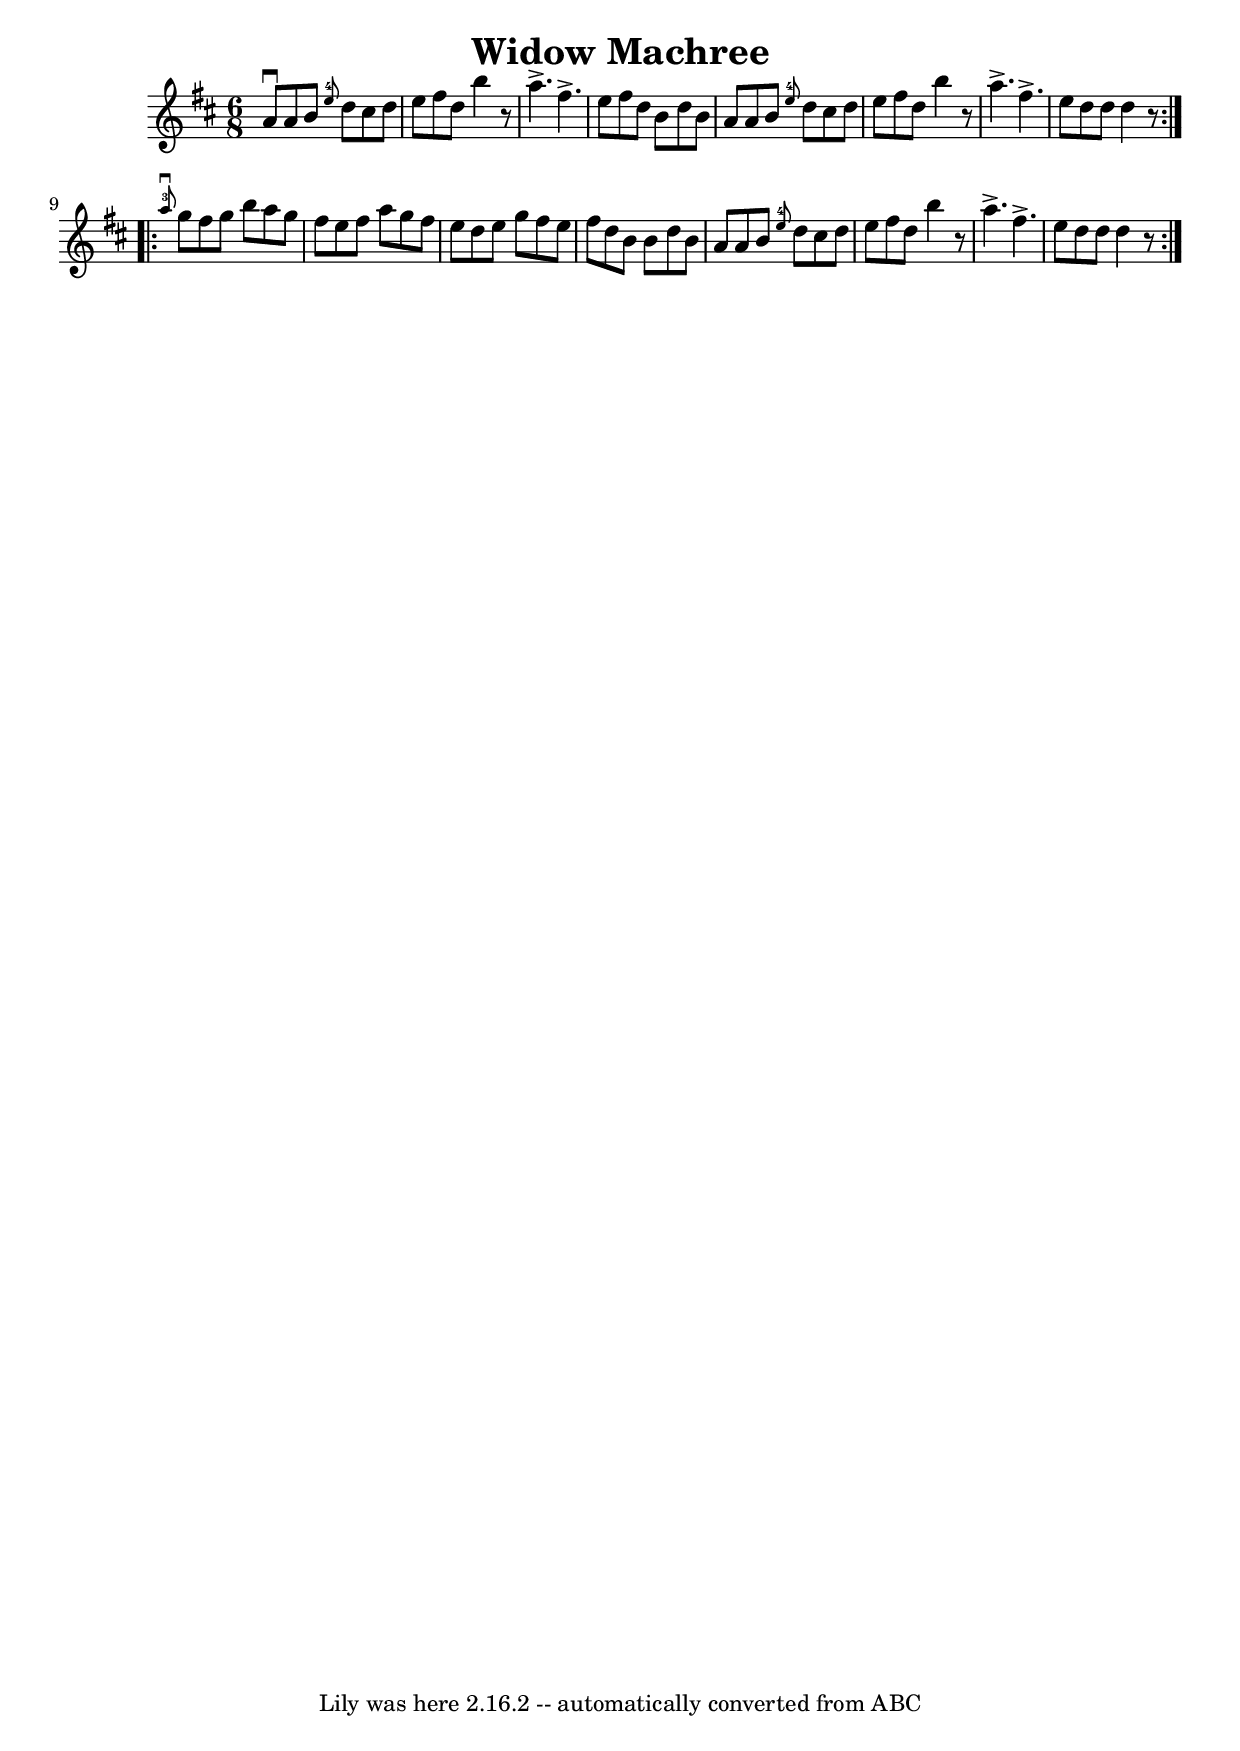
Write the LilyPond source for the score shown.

\version "2.7.40"
\include "Mammoth.ily"
\header {
	%% book = "Ryan's Mammoth Collection"
	crossRefNumber = "1"
	footnotes = "\\\\89 465"
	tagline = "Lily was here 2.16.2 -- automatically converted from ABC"
	title = "Widow Machree"
}
voicedefault =  {


\repeat volta 2 {
\time 6/8 \key d \major a'8^\downbow a'8 b'8    \grace { e''8-4 } 
 d''8 cis''8 d''8    |
 e''8 fis''8 d''8 b''4    r8   
|
 a''4.^\accent fis''4.^\accent   |
 e''8 fis''8    
d''8 b'8 d''8 b'8    |
 a'8 a'8 b'8    \grace {    
e''8-4 } d''8 cis''8 d''8    |
 e''8 fis''8 d''8    
b''4    r8   |
 a''4.^\accent fis''4.^\accent   |
 e''8    
d''8 d''8 d''4    r8   }     \repeat volta 2 {   \grace { a''8 
-3^\downbow } g''8 fis''8 g''8 b''8 a''8 g''8    |
   
fis''8 e''8 fis''8 a''8 g''8 fis''8    |
 e''8 d''8   
 e''8 g''8 fis''8 e''8    |
 fis''8 d''8 b'8 b'8    
d''8 b'8    |
 a'8 a'8 b'8    \grace { e''8-4 } d''8 
 cis''8 d''8    |
 e''8 fis''8 d''8 b''4    r8   |
 
 a''4.^\accent fis''4.^\accent   |
 e''8 d''8 d''8 d''4   
 r8   }   
}

\score{
    <<

	\context Staff="default"
	{
	    \voicedefault 
	}

    >>
	\layout {
	}
	\midi {}
}
